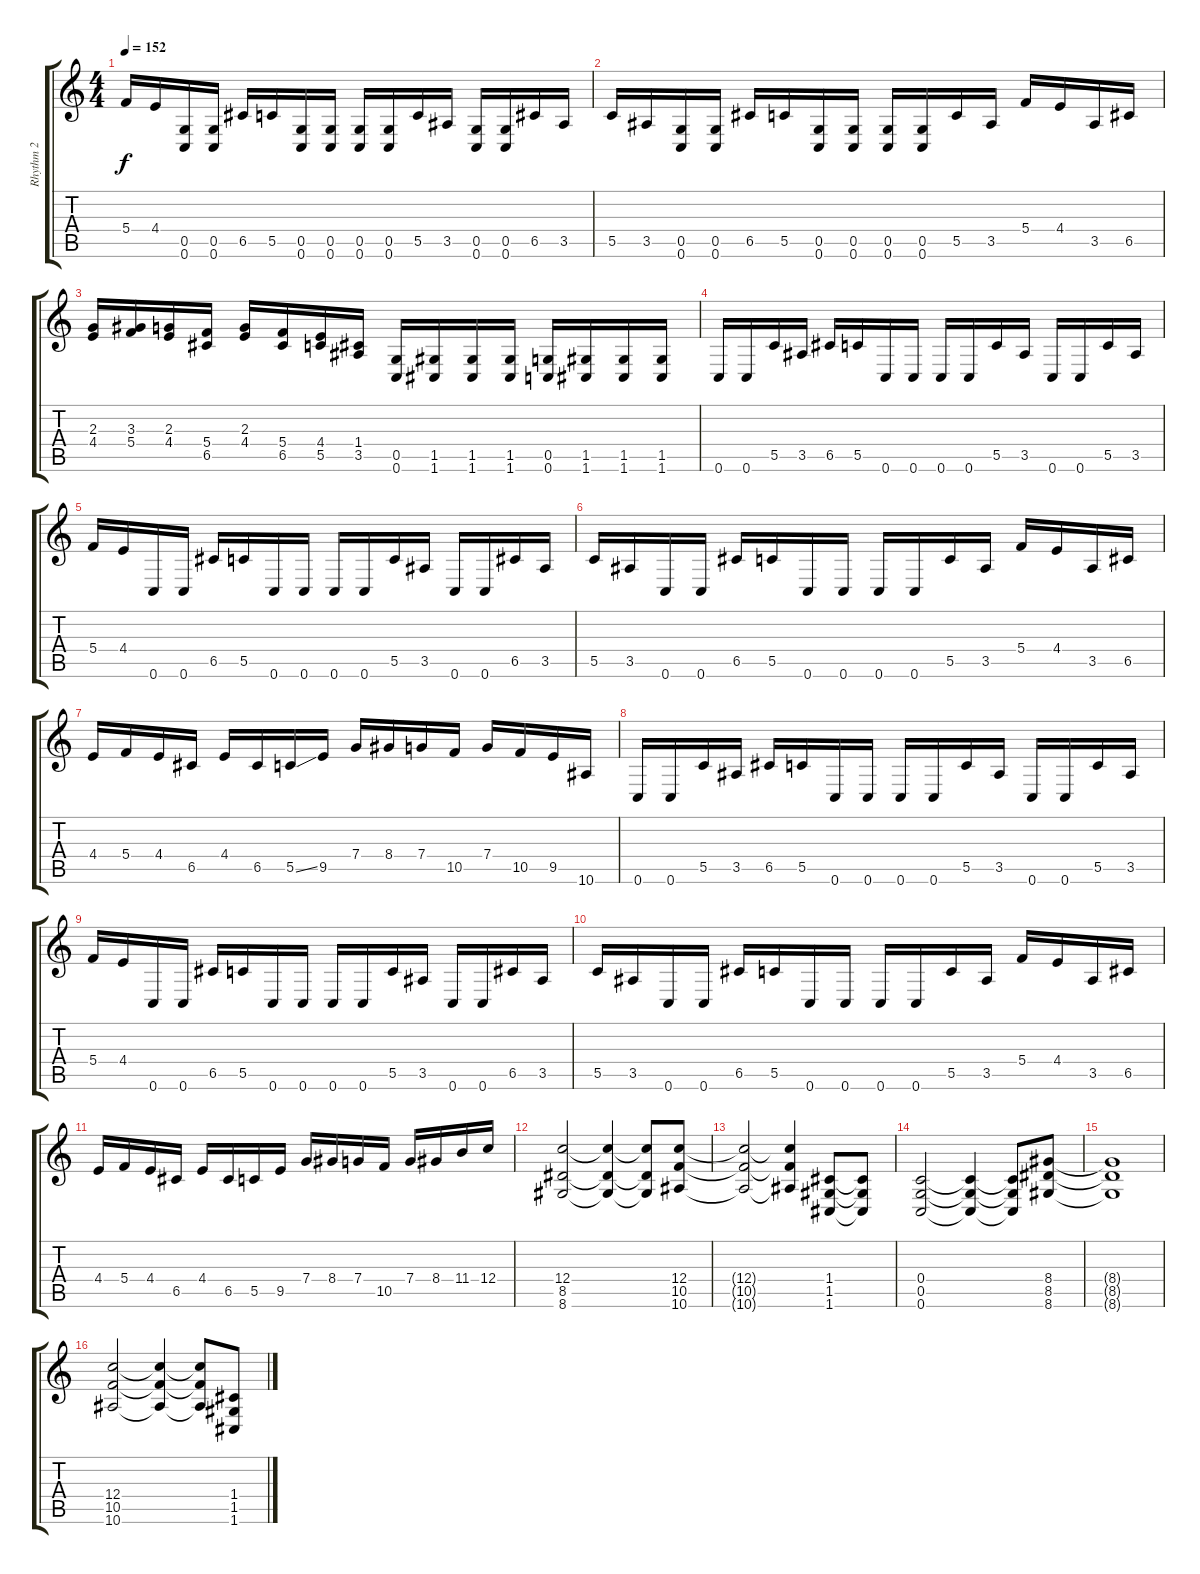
\track ("Rhythm 2" "Rhythm 2") {instrument distortionguitar}
\staff {score tabs}
\tuning (D4 A3 F3 C3 G2 C2) {hide}
\ts (4 4)
\tempo 152
\clef g2
\ks c
5.4.16{dy f} 4.4.16 (0.5 0.6).16 (0.5 0.6).16 6.5.16 5.5.16 (0.5 0.6).16 (0.5 0.6).16 (0.5 0.6).16 (0.5 0.6).16 5.5.16 3.5.16 (0.5 0.6).16 (0.5 0.6).16 6.5.16 3.5.16 |
5.5.16 3.5.16 (0.5 0.6).16 (0.5 0.6).16 6.5.16 5.5.16 (0.5 0.6).16 (0.5 0.6).16 (0.5 0.6).16 (0.5 0.6).16 5.5.16 3.5.16 5.4.16 4.4.16 3.5.16 6.5.16 |
(2.3 4.4).16 (3.3 5.4).16 (2.3 4.4).16 (5.4 6.5).16 (2.3 4.4).16 (5.4 6.5).16 (4.4 5.5).16 (1.4 3.5).16 (0.5 0.6).16 (1.5 1.6).16 (1.5 1.6).16 (1.5 1.6).16 (0.5 0.6).16 (1.5 1.6).16 (1.5 1.6).16 (1.5 1.6).16 |
0.6.16 0.6.16 5.5.16 3.5.16 6.5.16 5.5.16 0.6.16 0.6.16 0.6.16 0.6.16 5.5.16 3.5.16 0.6.16 0.6.16 5.5.16 3.5.16 |
5.4.16 4.4.16 0.6.16 0.6.16 6.5.16 5.5.16 0.6.16 0.6.16 0.6.16 0.6.16 5.5.16 3.5.16 0.6.16 0.6.16 6.5.16 3.5.16 |
5.5.16 3.5.16 0.6.16 0.6.16 6.5.16 5.5.16 0.6.16 0.6.16 0.6.16 0.6.16 5.5.16 3.5.16 5.4.16 4.4.16 3.5.16 6.5.16 |
4.4.16 5.4.16 4.4.16 6.5.16 4.4.16 6.5.16 5.5{ss}.16 9.5.16 7.4.16 8.4.16 7.4.16 10.5.16 7.4.16 10.5.16 9.5.16 10.6.16 |
0.6.16 0.6.16 5.5.16 3.5.16 6.5.16 5.5.16 0.6.16 0.6.16 0.6.16 0.6.16 5.5.16 3.5.16 0.6.16 0.6.16 5.5.16 3.5.16 |
5.4.16 4.4.16 0.6.16 0.6.16 6.5.16 5.5.16 0.6.16 0.6.16 0.6.16 0.6.16 5.5.16 3.5.16 0.6.16 0.6.16 6.5.16 3.5.16 |
5.5.16 3.5.16 0.6.16 0.6.16 6.5.16 5.5.16 0.6.16 0.6.16 0.6.16 0.6.16 5.5.16 3.5.16 5.4.16 4.4.16 3.5.16 6.5.16 |
4.4.16 5.4.16 4.4.16 6.5.16 4.4.16 6.5.16 5.5.16 9.5.16 7.4.16 8.4.16 7.4.16 10.5.16 7.4.16 8.4.16 11.4.16 12.4.16 |
(12.4 8.5 8.6).2 (12.4{t} 8.5{t} 8.6{t}).4 (12.4{t} 8.5{t} 8.6{t}).8 (12.4 10.5 10.6).8 |
(12.4{t} 10.5{t} 10.6{t}).2 (12.4{t} 10.5{t} 10.6{t}).4 (1.4 1.5 1.6).8 (1.4{t} 1.5{t} 1.6{t}).8 |
(0.4 0.5 0.6).2 (0.4{t} 0.5{t} 0.6{t}).4 (0.4{t} 0.5{t} 0.6{t}).8 (8.4 8.5 8.6).8 |
(8.4{t} 8.5{t} 8.6{t}).1 |
(12.4 10.5 10.6).2 (12.4{t} 10.5{t} 10.6{t}).4 (12.4{t} 10.5{t} 10.6{t}).8 (1.4 1.5 1.6).8
